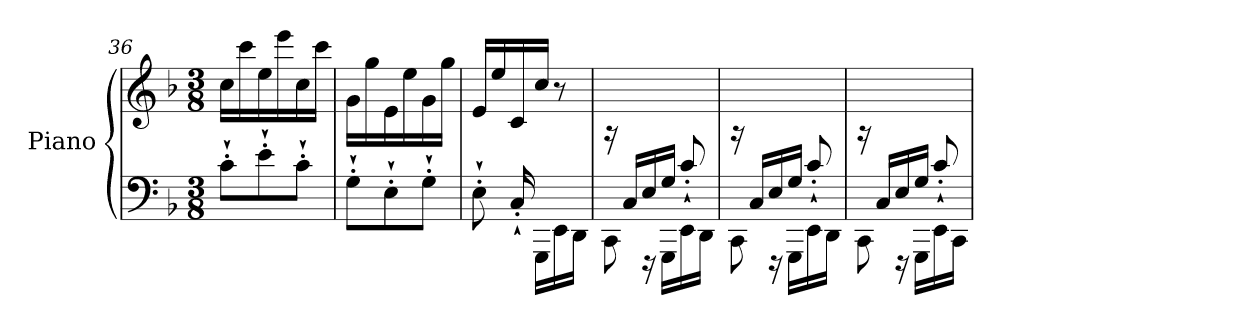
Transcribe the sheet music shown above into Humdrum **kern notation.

**kern	**kern
*part1	*part1
*staff2	*staff1
*I"Piano	*
*I'Pno	*
*clefF4	*clefG2
*k[b-]	*k[b-]
*M3/8	*M3/8
=36	=36
8c`'\L	16cc\LL
.	16ccc\
8e`'\	16ee\
.	16eee\
8c`'\J	16cc\
.	16ccc\JJ
=37	=37
8G`'\L	16g\LL
.	16gg\
8E`'\	16e\
.	16ee\
8G`'\J	16g\
.	16gg\JJ
=38	=38
8E`'\	16e/LL
.	16ee/
16C`'/	16c/
16GGG\LL	16cc/JJ
16EE\	8r
16DD\JJ	.
=39	=39
*^	*
8CC\	16rb	4.ryy
.	16C/LL	.
16rFFF	16E/	.
16GGG\LL	16G/JJ	.
16EE\	8c`'/	.
16DD\JJ	.	.
!!LO:PB:g=z
=40	=40	=40
8CC\	16rb	4.ryy
.	16C/LL	.
16rFFF	16E/	.
16GGG\LL	16G/JJ	.
16EE\	8c`'/	.
16DD\JJ	.	.
=41	=41	=41
8CC\	16rb	4.ryy
.	16C/LL	.
16rFFF	16E/	.
16GGG\LL	16G/JJ	.
16EE\	8c`'/	.
16CC\JJ	.	.
*v	*v	*
=	=
*-	*-
